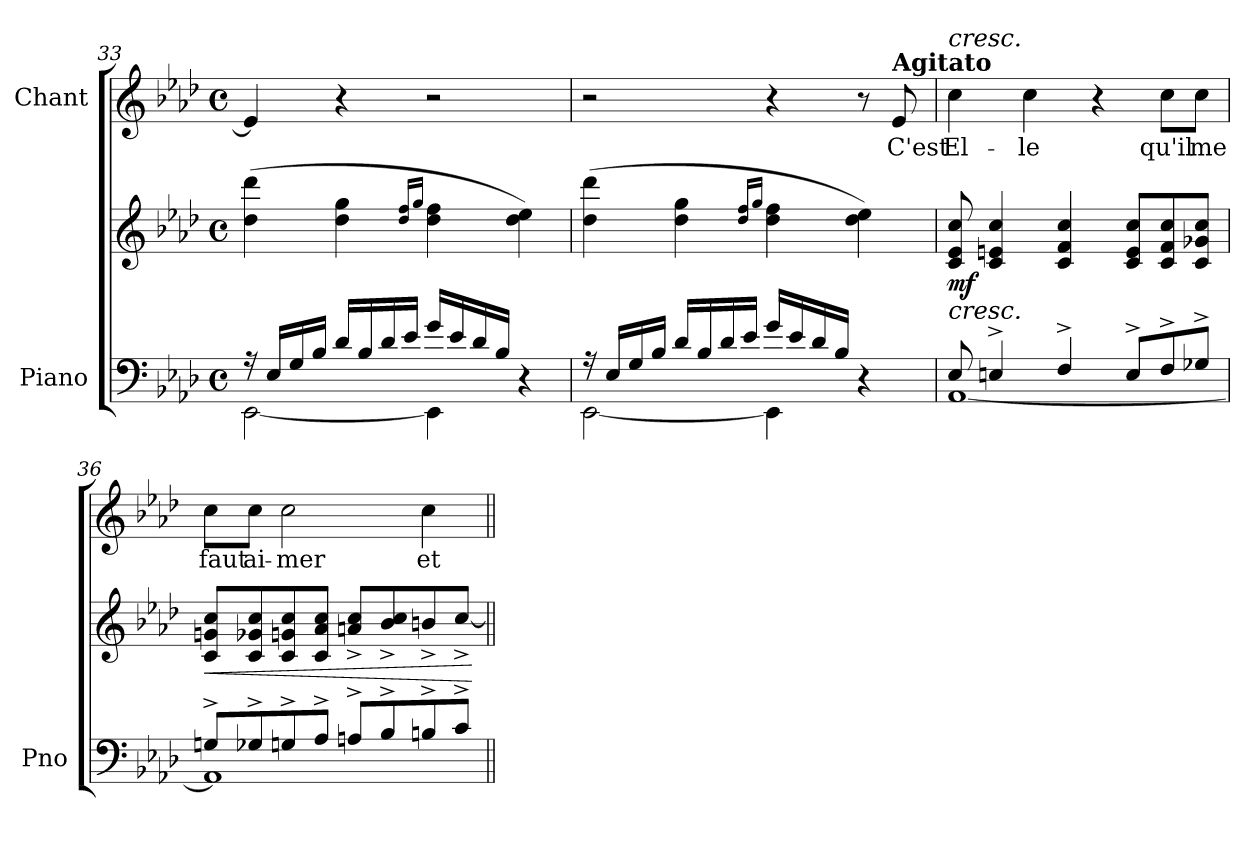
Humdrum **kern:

**kern	**kern	**dynam	**kern	**text
*part2	*part2	*part2	*part1	*part1
*staff3	*staff2	*staff2/3	*staff1	*staff1
*I"Piano	*	*	*I"Chant	*
*I'Pno	*	*	*	*
*clefF4	*clefG2	*	*clefG2	*
*k[b-e-a-d-]	*k[b-e-a-d-]	*	*k[b-e-a-d-]	*
*M4/4	*M4/4	*	*M4/4	*
*met(c)	*met(c)	*	*met(c)	*
=33	=33	=33	=33	=33
*^	*	*	*	*
16r	[2EE-\	(>4dd-\ 4ddd-\	.	4e-/]	.
16E-/LL	.	.	.	.	.
16G/	.	.	.	.	.
16B-/JJ	.	.	.	.	.
16d-/LL	.	4dd-\ 4gg\	.	4r	.
16B-/	.	.	.	.	.
16d-/	.	.	.	.	.
16e-/JJ	.	.	.	.	.
.	.	16qdd-/ 16qff/LL	.	.	.
.	.	16qgg/JJ	.	.	.
16g/LL	4EE-\]	4dd-\ 4ff\	.	2r	.
16e-/	.	.	.	.	.
16d-/	.	.	.	.	.
16B-/JJ	.	.	.	.	.
4r	4ryy	4dd-\ 4ee-\)	.	.	.
=34	=34	=34	=34	=34	=34
16r	[2EE-\	(>4dd-\ 4ddd-\	.	2r	.
16E-/LL	.	.	.	.	.
16G/	.	.	.	.	.
16B-/JJ	.	.	.	.	.
16d-/LL	.	4dd-\ 4gg\	.	.	.
16B-/	.	.	.	.	.
16d-/	.	.	.	.	.
16e-/JJ	.	.	.	.	.
.	.	16qdd-/ 16qff/LL	.	.	.
.	.	16qgg/JJ	.	.	.
16g/LL	4EE-\]	4dd-\ 4ff\	.	4r	.
16e-/	.	.	.	.	.
16d-/	.	.	.	.	.
16B-/JJ	.	.	.	.	.
4r	4ryy	4dd-\ 4ee-\)	.	8r	.
!	!	!	!	!LO:TX:a:B:t=Agitato	!
.	.	.	.	8e-/	C'est
=35	=35	=35	=35	=35	=35
!	!	!	!	!LO:TX:a:i:t=cresc.	!
!	!	!LO:TX:b:i:t=cresc.	!	!	!
!	!	!	!LO:DY:b	!	!
8E-/	[1AA-	8c/ 8e-/ 8cc/	mf	4cc\	El-
4En^/	.	4c/ 4en/ 4cc/	.	.	.
.	.	.	.	4cc\	-le
4F^/	.	4c/ 4f/ 4cc/	.	.	.
.	.	.	.	4r	.
8E^/L	.	8c/ 8e/ 8cc/L	.	.	.
8F^/	.	8c/ 8f/ 8cc/	.	8cc\L	qu'il
8G-X^/J	.	8c/ 8g-X/ 8cc/J	.	8cc\J	me
=36	=36	=36	=36	=36	=36
!	!	!	!LO:HP:b	!	!
8Gn^/L	1AA-]	8c/ 8gn/ 8cc/L	<	8cc\L	faut
8G-X^/	.	8c/ 8g-X/ 8cc/	.	8cc\J	ai-
8Gn^/	.	8c/ 8gn/ 8cc/	.	2cc\	-mer
8A-^/J	.	8c/ 8a-/ 8cc/J	.	.	.
8An^/L	.	8an/^ 8cc/^L	.	.	.
8B-^/	.	8b-/^ 8cc/^	.	.	.
8Bn^/	.	8bn^/	.	4cc\	et
8c^/J	.	[8cc^/J	.	.	.
*v	*v	*	*	*	*
.	.	[	.	.
=||	=||	=||	=||	=||
*-	*-	*-	*-	*-
